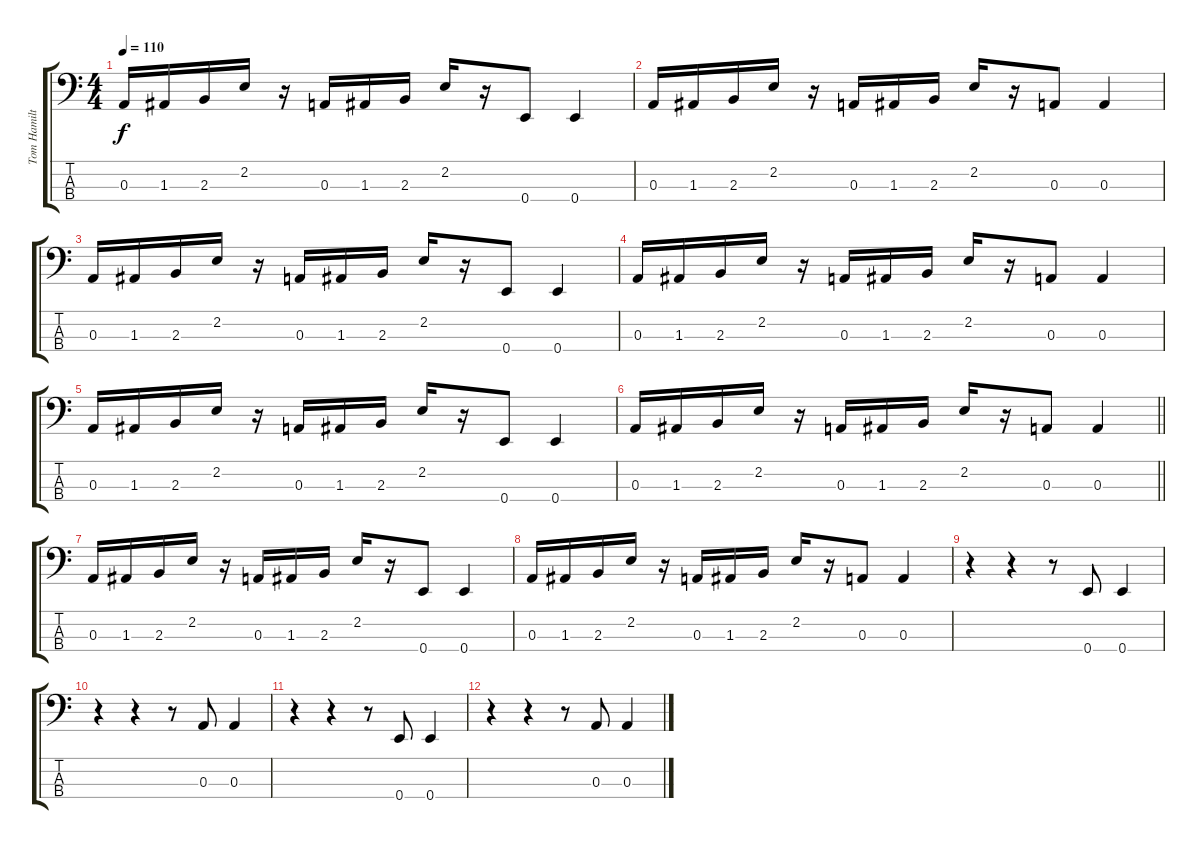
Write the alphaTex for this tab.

\track ("Tom Hamilton - Bass" "Tom Hamilt") {instrument electricbassfinger}
\staff {score tabs}
\tuning (G2 D2 A1 E1) {hide}
\ts (4 4)
\tempo 110
\clef f4
\ks c
0.3.16{dy f} 1.3.16 2.3.16 2.2.16 r.16 0.3.16 1.3.16 2.3.16 2.2.16 r.16 0.4.8 0.4.4 |
0.3.16 1.3.16 2.3.16 2.2.16 r.16 0.3.16 1.3.16 2.3.16 2.2.16 r.16 0.3.8 0.3.4 |
0.3.16 1.3.16 2.3.16 2.2.16 r.16 0.3.16 1.3.16 2.3.16 2.2.16 r.16 0.4.8 0.4.4 |
0.3.16 1.3.16 2.3.16 2.2.16 r.16 0.3.16 1.3.16 2.3.16 2.2.16 r.16 0.3.8 0.3.4 |
0.3.16 1.3.16 2.3.16 2.2.16 r.16 0.3.16 1.3.16 2.3.16 2.2.16 r.16 0.4.8 0.4.4 |
\barLineRight lightlight
0.3.16 1.3.16 2.3.16 2.2.16 r.16 0.3.16 1.3.16 2.3.16 2.2.16 r.16 0.3.8 0.3.4 |
0.3.16 1.3.16 2.3.16 2.2.16 r.16 0.3.16 1.3.16 2.3.16 2.2.16 r.16 0.4.8 0.4.4 |
0.3.16 1.3.16 2.3.16 2.2.16 r.16 0.3.16 1.3.16 2.3.16 2.2.16 r.16 0.3.8 0.3.4 |
r.4 r.4 r.8 0.4.8 0.4.4 |
r.4 r.4 r.8 0.3.8 0.3.4 |
r.4 r.4 r.8 0.4.8 0.4.4 |
r.4 r.4 r.8 0.3.8 0.3.4
